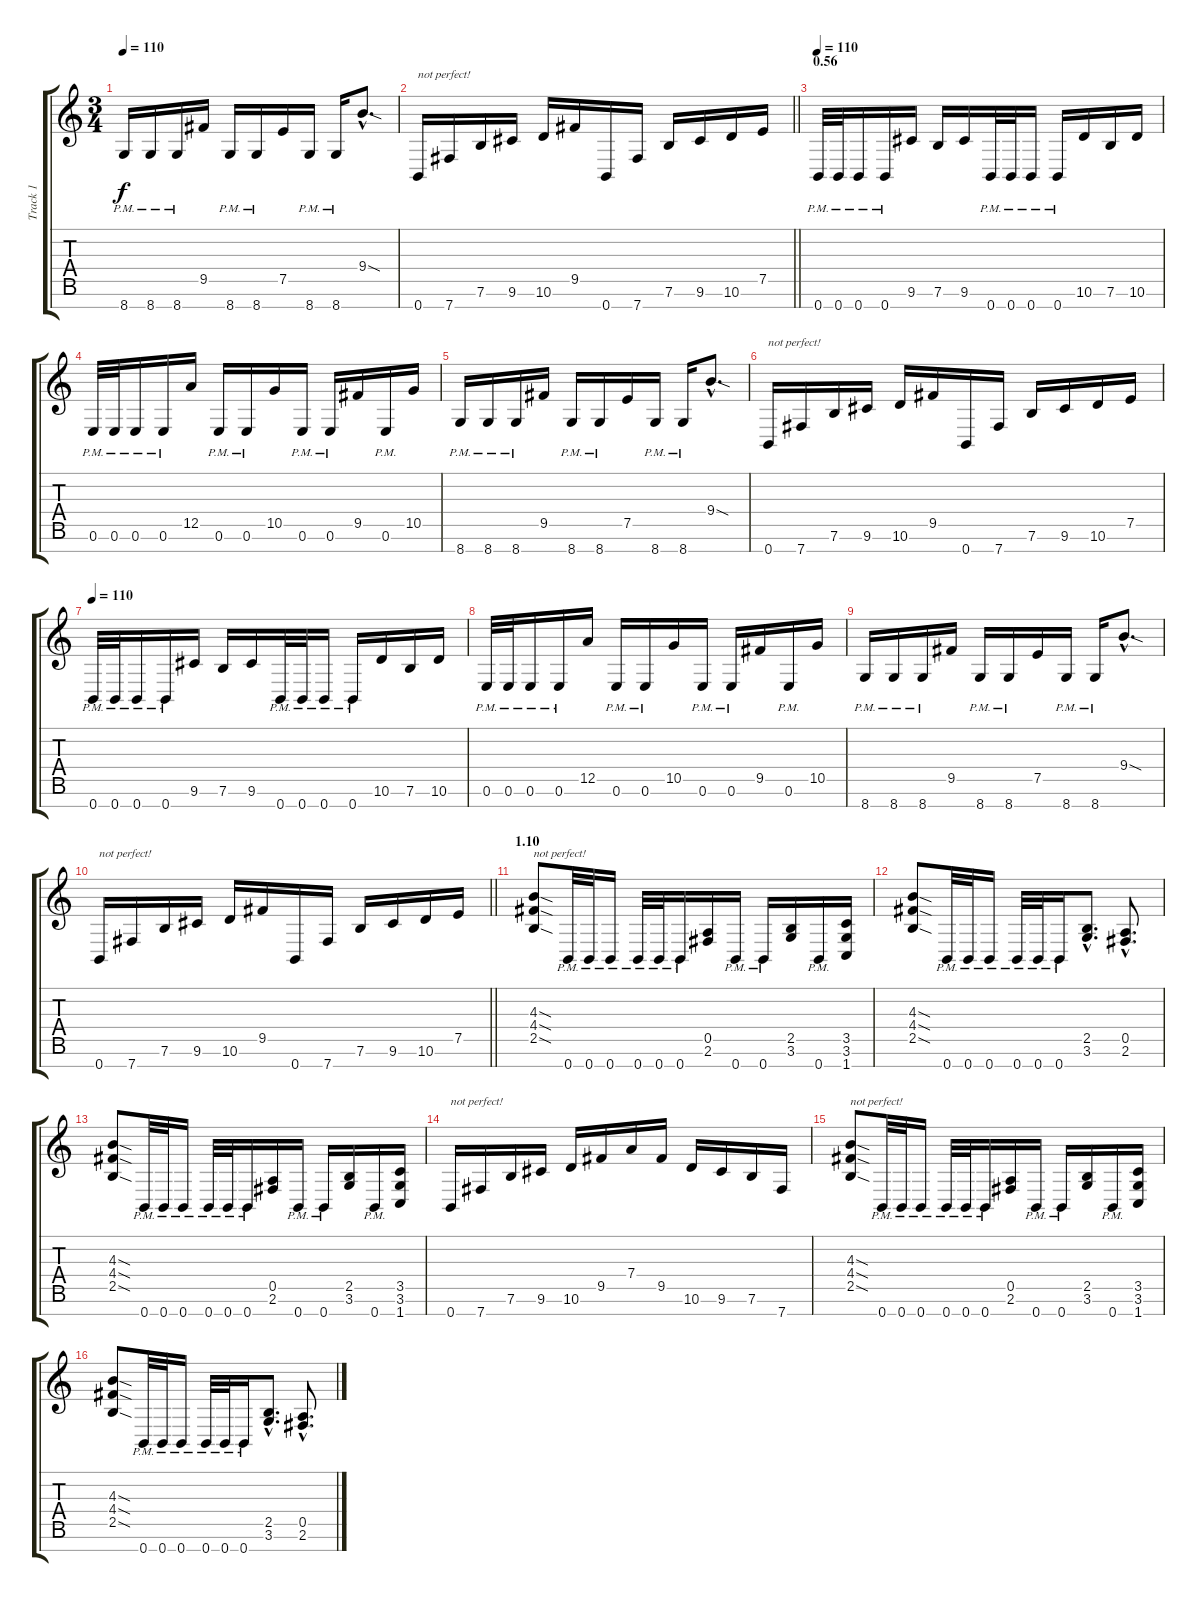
\track ("Track 1" "Track 1") {instrument distortionguitar}
\staff {score tabs}
\tuning (E4 B3 G3 D3 A2 E2 B1) {hide}
\ts (3 4)
\tempo 110
\clef g2
\ks c
8.7{pm}.16{dy f} 8.7{pm}.16 8.7{pm}.16 9.5.16 8.7{pm}.16 8.7{pm}.16 7.5.16 8.7{pm}.16 8.7{pm}.16 9.4{sod hac}.8{d} |
\barLineRight lightlight
0.7.16{txt "not perfect!"} 7.7.16 7.6.16 9.6.16 10.6.16 9.5.16 0.7.16 7.7.16 7.6.16 9.6.16 10.6.16 7.5.16 |
\section ("" "0.56")
\tempo 110
0.7{pm}.32 0.7{pm}.32 0.7{pm}.16 0.7{pm}.16 9.6.16 7.6.16 9.6.16 0.7{pm}.32 0.7{pm}.32 0.7{pm}.16 0.7{pm}.16 10.6.16 7.6.16 10.6.16 |
0.6{pm}.32 0.6{pm}.32 0.6{pm}.16 0.6{pm}.16 12.5.16 0.6{pm}.16 0.6{pm}.16 10.5.16 0.6{pm}.16 0.6{pm}.16 9.5.16 0.6{pm}.16 10.5.16 |
8.7{pm}.16 8.7{pm}.16 8.7{pm}.16 9.5.16 8.7{pm}.16 8.7{pm}.16 7.5.16 8.7{pm}.16 8.7{pm}.16 9.4{sod hac}.8{d} |
0.7.16{txt "not perfect!"} 7.7.16 7.6.16 9.6.16 10.6.16 9.5.16 0.7.16 7.7.16 7.6.16 9.6.16 10.6.16 7.5.16 |
\tempo 110
0.7{pm}.32 0.7{pm}.32 0.7{pm}.16 0.7{pm}.16 9.6.16 7.6.16 9.6.16 0.7{pm}.32 0.7{pm}.32 0.7{pm}.16 0.7{pm}.16 10.6.16 7.6.16 10.6.16 |
0.6{pm}.32 0.6{pm}.32 0.6{pm}.16 0.6{pm}.16 12.5.16 0.6{pm}.16 0.6{pm}.16 10.5.16 0.6{pm}.16 0.6{pm}.16 9.5.16 0.6{pm}.16 10.5.16 |
8.7{pm}.16 8.7{pm}.16 8.7{pm}.16 9.5.16 8.7{pm}.16 8.7{pm}.16 7.5.16 8.7{pm}.16 8.7{pm}.16 9.4{sod hac}.8{d} |
\barLineRight lightlight
0.7.16{txt "not perfect!"} 7.7.16 7.6.16 9.6.16 10.6.16 9.5.16 0.7.16 7.7.16 7.6.16 9.6.16 10.6.16 7.5.16 |
\section ("" "1.10")
(4.3{sod} 4.4{sod} 2.5{sod}).8{txt "not perfect!"} 0.7{pm}.32 0.7{pm}.32 0.7{pm}.16 0.7{pm}.32 0.7{pm}.32 0.7{pm}.16 (0.5 2.6).16 0.7{pm}.16 0.7{pm}.16 (2.5 3.6).16 0.7{pm}.16 (3.5 3.6 1.7).16 |
(4.3{sod} 4.4{sod} 2.5{sod}).8 0.7{pm}.32 0.7{pm}.32 0.7{pm}.16 0.7{pm}.32 0.7{pm}.32 0.7{pm}.16 (2.5{hac} 3.6{hac}).8{d} (0.5{hac} 2.6{hac}).8{d} |
(4.3{sod} 4.4{sod} 2.5{sod}).8 0.7{pm}.32 0.7{pm}.32 0.7{pm}.16 0.7{pm}.32 0.7{pm}.32 0.7{pm}.16 (0.5 2.6).16 0.7{pm}.16 0.7{pm}.16 (2.5 3.6).16 0.7{pm}.16 (3.5 3.6 1.7).16 |
0.7.16{txt "not perfect!"} 7.7.16 7.6.16 9.6.16 10.6.16 9.5.16 7.4.16 9.5.16 10.6.16 9.6.16 7.6.16 7.7.16 |
(4.3{sod} 4.4{sod} 2.5{sod}).8{txt "not perfect!"} 0.7{pm}.32 0.7{pm}.32 0.7{pm}.16 0.7{pm}.32 0.7{pm}.32 0.7{pm}.16 (0.5 2.6).16 0.7{pm}.16 0.7{pm}.16 (2.5 3.6).16 0.7{pm}.16 (3.5 3.6 1.7).16 |
(4.3{sod} 4.4{sod} 2.5{sod}).8 0.7{pm}.32 0.7{pm}.32 0.7{pm}.16 0.7{pm}.32 0.7{pm}.32 0.7{pm}.16 (2.5{hac} 3.6{hac}).8{d} (0.5{hac} 2.6{hac}).8{d}
